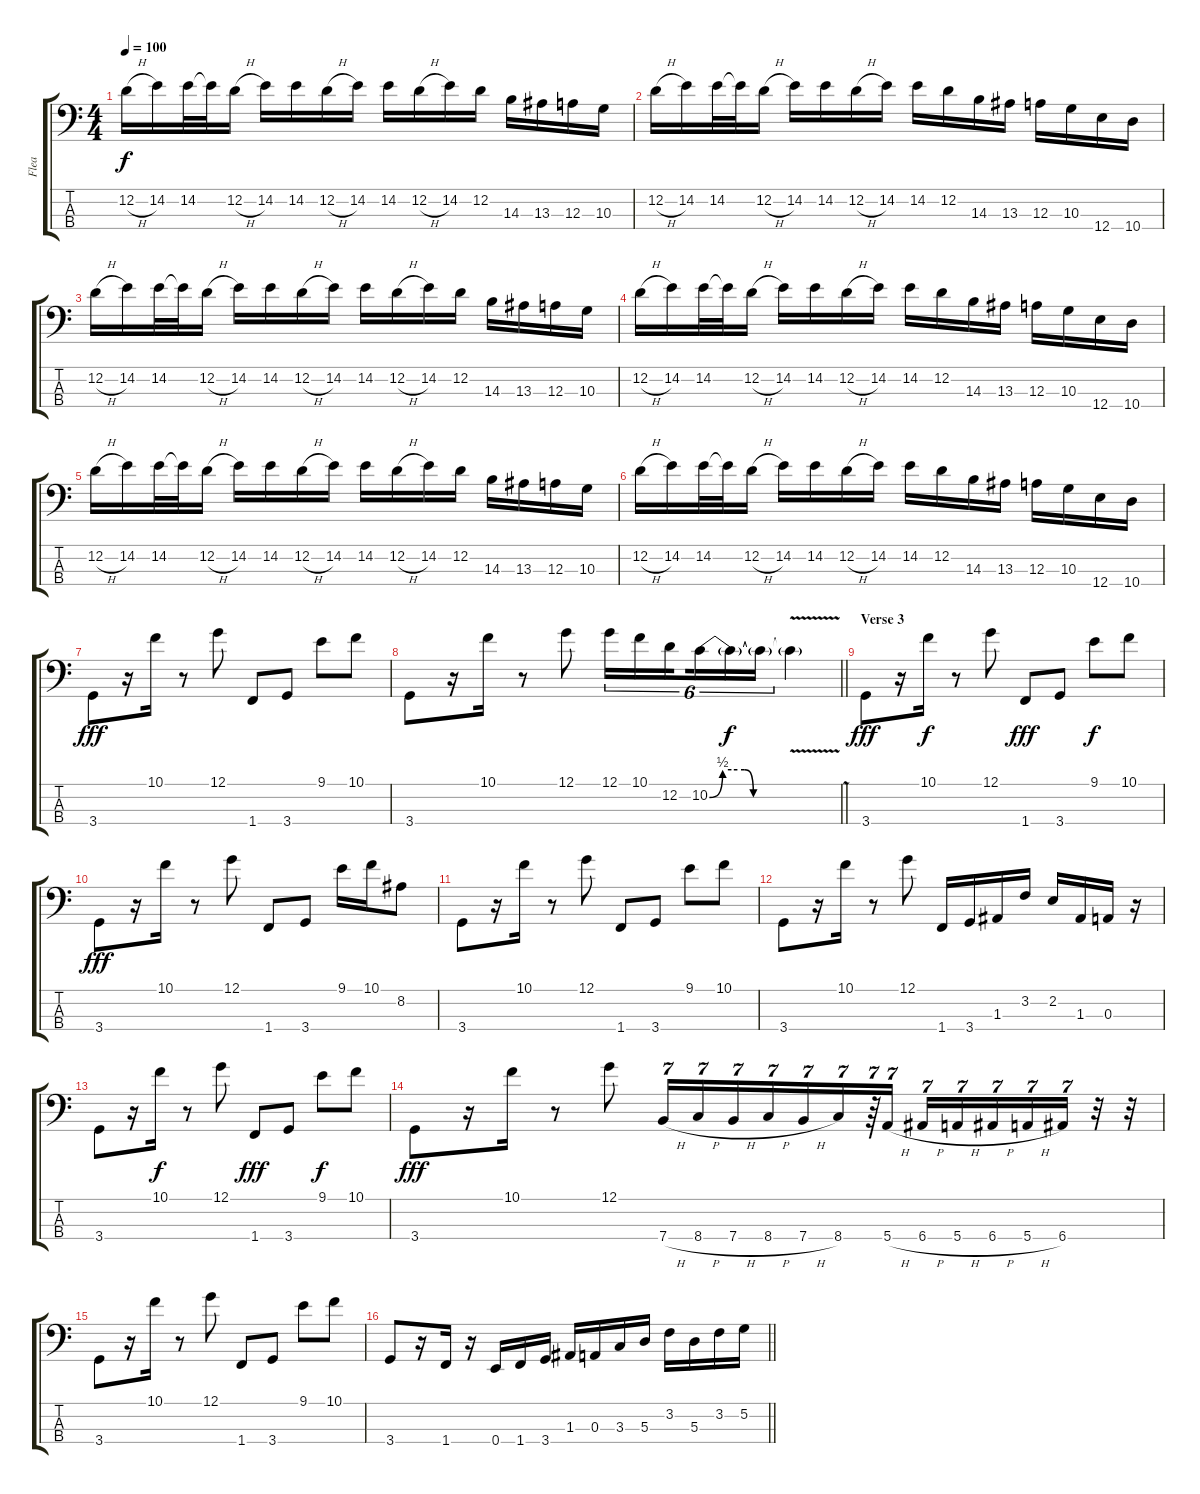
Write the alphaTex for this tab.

\track ("Flea" "Flea") {instrument overdrivenguitar}
\staff {score tabs}
\tuning (G2 D2 A1 E1) {hide}
\ts (4 4)
\tempo 100
\clef f4
\ks c
12.2{h}.16{dy f} 14.2.16 14.2.32 14.2{t}.32 12.2{h}.16 14.2.16 14.2.16 12.2{h}.16 14.2.16 14.2.16 12.2{h}.16 14.2.16 12.2.16 14.3.16 13.3.16 12.3.16 10.3.16 |
12.2{h}.16 14.2.16 14.2.32 14.2{t}.32 12.2{h}.16 14.2.16 14.2.16 12.2{h}.16 14.2.16 14.2.16 12.2.16 14.3.16 13.3.16 12.3.16 10.3.16 12.4.16 10.4.16 |
12.2{h}.16 14.2.16 14.2.32 14.2{t}.32 12.2{h}.16 14.2.16 14.2.16 12.2{h}.16 14.2.16 14.2.16 12.2{h}.16 14.2.16 12.2.16 14.3.16 13.3.16 12.3.16 10.3.16 |
12.2{h}.16 14.2.16 14.2.32 14.2{t}.32 12.2{h}.16 14.2.16 14.2.16 12.2{h}.16 14.2.16 14.2.16 12.2.16 14.3.16 13.3.16 12.3.16 10.3.16 12.4.16 10.4.16 |
12.2{h}.16 14.2.16 14.2.32 14.2{t}.32 12.2{h}.16 14.2.16 14.2.16 12.2{h}.16 14.2.16 14.2.16 12.2{h}.16 14.2.16 12.2.16 14.3.16 13.3.16 12.3.16 10.3.16 |
12.2{h}.16 14.2.16 14.2.32 14.2{t}.32 12.2{h}.16 14.2.16 14.2.16 12.2{h}.16 14.2.16 14.2.16 12.2.16 14.3.16 13.3.16 12.3.16 10.3.16 12.4.16 10.4.16 |
3.4.8{dy fff instrument electricbassfinger} r.16 10.1.16 r.8 12.1.8 1.4.8 3.4.8 9.1.8 10.1.8 |
\barLineRight lightlight
3.4.8 r.16 10.1.16 r.8 12.1.8 12.1.16{tu (6 4)} 10.1.16{tu (6 4)} 12.2.16{tu (6 4) beam splitsecondary} 10.2{be (custom 0 0 6 2 10 2 16 2 20 0 30 0 60 0)}.16{tu (6 4)} 10.2{t}.16{tu (6 4) dy f} 10.2{t}.16{tu (6 4)} 10.2{v t}.4 |
\section ("" "Verse 3")
3.4.8{dy fff} r.16 10.1.16{dy f} r.8 12.1.8 1.4.8{dy fff} 3.4.8 9.1.8{dy f} 10.1.8 |
3.4.8{dy fff} r.16 10.1.16 r.8 12.1.8 1.4.8 3.4.8 9.1.16 10.1.16 8.2.8 |
3.4.8 r.16 10.1.16 r.8 12.1.8 1.4.8 3.4.8 9.1.8 10.1.8 |
3.4.8 r.16 10.1.16 r.8 12.1.8 1.4.16 3.4.16 1.3.16 3.2.16 2.2.16 1.3.16 0.3.16 r.16 |
3.4.8 r.16 10.1.16{dy f} r.8 12.1.8 1.4.8{dy fff} 3.4.8 9.1.8{dy f} 10.1.8 |
3.4.8{dy fff} r.16 10.1.16 r.8 12.1.8 7.4{h}.16{tu (7 4)} 8.4{h}.16{tu (7 4)} 7.4{h}.16{tu (7 4)} 8.4{h}.16{tu (7 4)} 7.4{h}.16{tu (7 4)} 8.4.16{tu (7 4)} r.64{tu (7 4)} 5.4{h}.16{tu (7 4)} 6.4{h}.16{tu (7 4)} 5.4{h}.16{tu (7 4)} 6.4{h}.16{tu (7 4)} 5.4{h}.16{tu (7 4)} 6.4.16{tu (7 4)} r.32 r.32 |
3.4.8 r.16 10.1.16 r.8 12.1.8 1.4.8 3.4.8 9.1.8 10.1.8 |
\barLineRight lightlight
3.4.8 r.16 1.4.16 r.16 0.4.16 1.4.16 3.4.16 1.3.16 0.3.16 3.3.16 5.3.16 3.2.16 5.3.16 3.2.16 5.2.16
